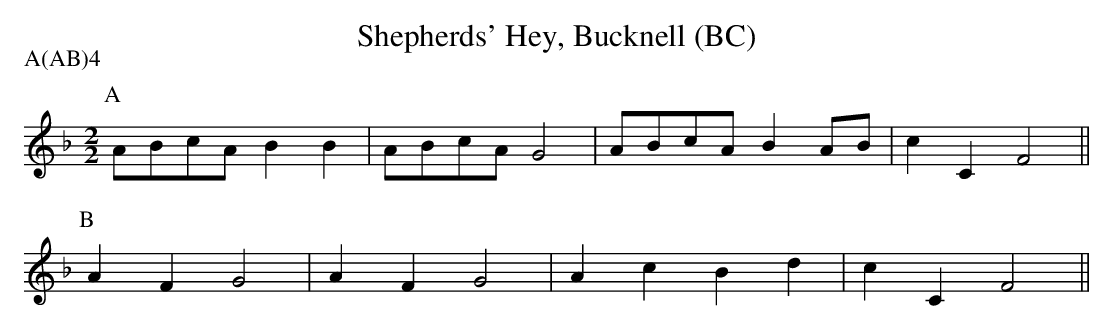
X:1
T:Shepherds' Hey, Bucknell (BC)
M:2/2
L:1/8
P:A(AB)4
K:F
P:A
ABcA B2B2|ABcA G4|ABcA B2AB|c2C2 F4||
P:B
A2F2 G4  |A2F2 G4|A2c2 B2d2|c2C2 F4||
